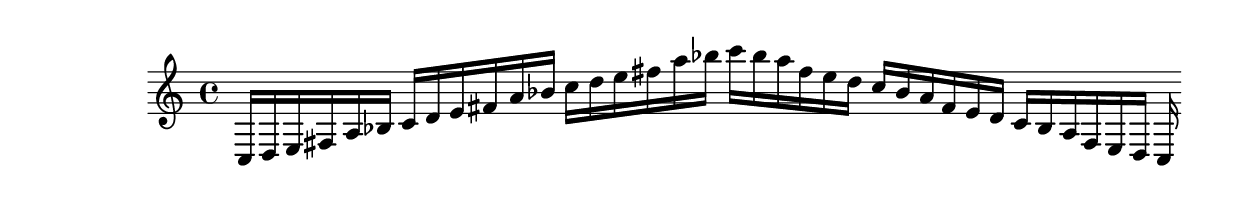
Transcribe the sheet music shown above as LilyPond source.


\new PianoStaff <<
\cadenzaOn
\new Staff = "right" {
\clef treble
    c16 [ d e fis a bes ]
    c' [ d' e' fis' a' bes' ]
    c'' [ d'' e'' fis'' a'' bes'' ]
    c''' [ bes'' a'' fis'' e'' d'' ]
    c'' [ bes' a' fis' e' d' ]
    c' [ bes a fis e d ]
    c
}
>>
